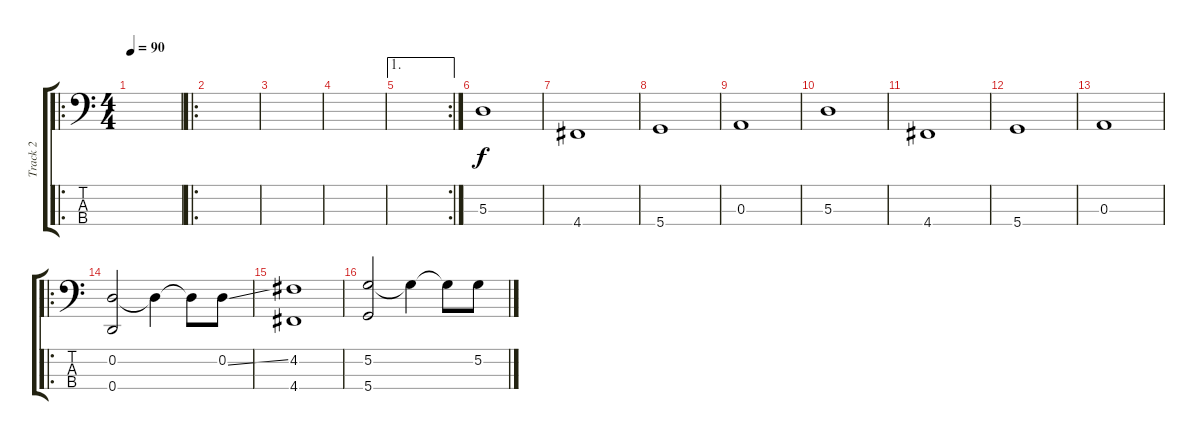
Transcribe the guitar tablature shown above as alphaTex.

\track ("Track 2" "Track 2") {instrument acousticguitarnylon}
\staff {score tabs}
\tuning (G2 D2 A1 D1) {hide}
\ro
\ts (4 4)
\tempo 90
\clef f4
\ks c
|
\ro
|
|
|
\ae 1
\rc 2
|
5.3.1 |
4.4.1 |
5.4.1 |
0.3.1 |
5.3.1 |
4.4.1 |
5.4.1 |
0.3.1 |
\ro
(0.2 0.4).2 0.2{t}.4 0.2{t}.8 0.2{ss}.8 |
(4.2 4.4).1 |
(5.2 5.4).2 5.2{t}.4 5.2{t}.8 5.2{ss}.8
